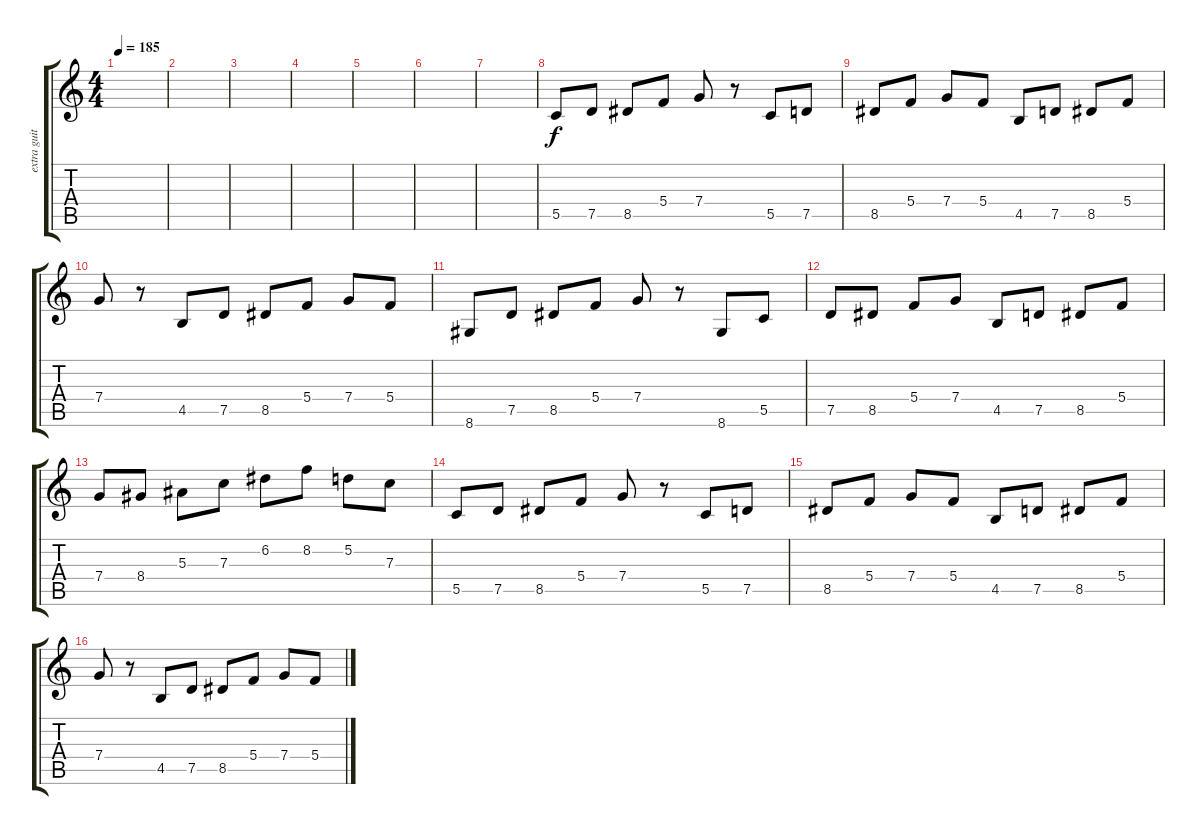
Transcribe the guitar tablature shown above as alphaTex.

\track ("extra guitar" "extra guit") {instrument distortionguitar}
\staff {score tabs}
\tuning (D4 A3 F3 C3 G2 C2) {hide}
\ts (4 4)
\tempo 185
\clef g2
\ks c
|
|
|
|
|
|
|
5.5.8 7.5.8 8.5.8 5.4.8 7.4.8 r.8 5.5.8 7.5.8 |
8.5.8 5.4.8 7.4.8 5.4.8 4.5.8 7.5.8 8.5.8 5.4.8 |
7.4.8 r.8 4.5.8 7.5.8 8.5.8 5.4.8 7.4.8 5.4.8 |
8.6.8 7.5.8 8.5.8 5.4.8 7.4.8 r.8 8.6.8 5.5.8 |
7.5.8 8.5.8 5.4.8 7.4.8 4.5.8 7.5.8 8.5.8 5.4.8 |
7.4.8 8.4.8 5.3.8 7.3.8 6.2.8 8.2.8 5.2.8 7.3.8 |
5.5.8 7.5.8 8.5.8 5.4.8 7.4.8 r.8 5.5.8 7.5.8 |
8.5.8 5.4.8 7.4.8 5.4.8 4.5.8 7.5.8 8.5.8 5.4.8 |
7.4.8 r.8 4.5.8 7.5.8 8.5.8 5.4.8 7.4.8 5.4.8
